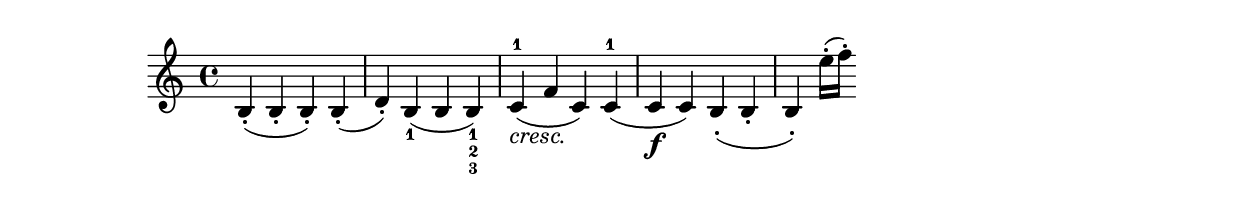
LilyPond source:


\header {

    texidoc = "A slur avoids collisions with scripts.  Only articulations
    go inside the slur, dynamic markings, fingerings texts etc. go outside
    of slur.

    For different configurations, the scripts can be moved manually."
    }

\version "2.3.22"
\layout {
    raggedright = ##t
}
\relative
{
    b4-.( b-. b-.)
    b(-.  d-.)

    b_1( b b_1_2_3)
    c-1_\markup { \italic {"cresc."}}( f c)
    c-1( c\f c)
    \once \override Script #'padding = #1.2
    b-.( b-.
    \once \override Script #'padding = #1.2
    b-.)
    e=''16[-.( f-.)]
}
